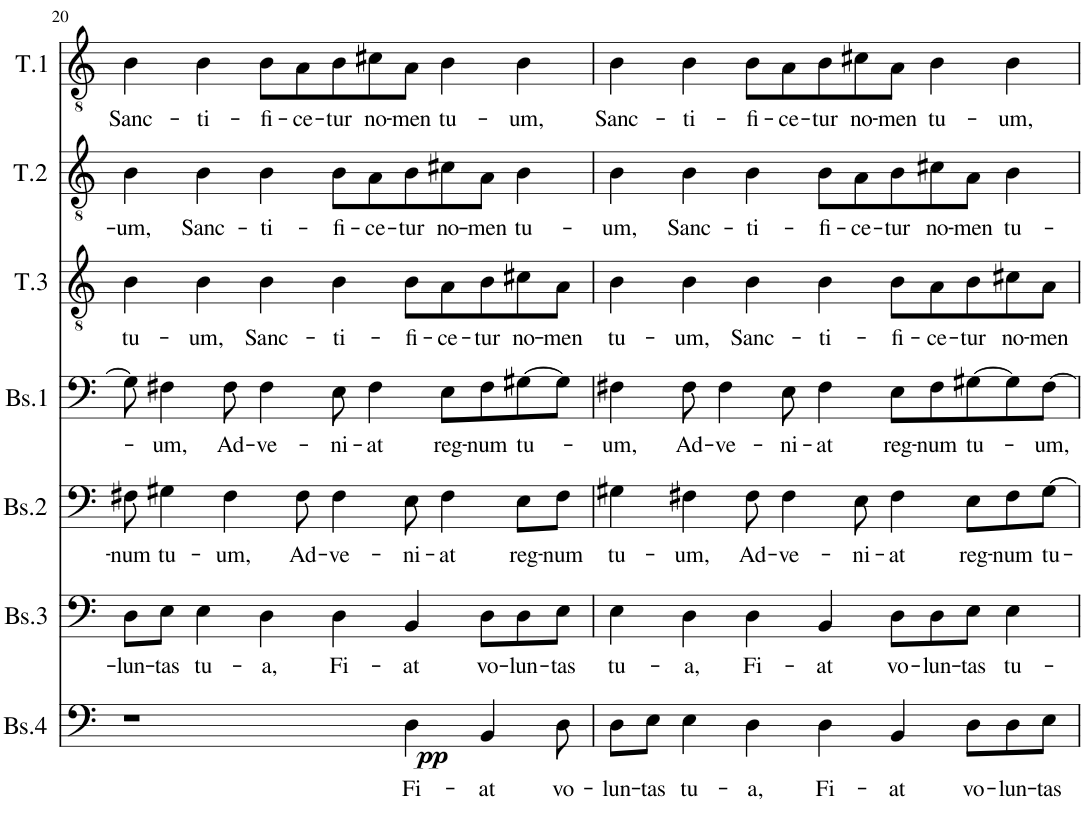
**kern	**text	**dynam	**kern	**text	**kern	**text	**kern	**text	**kern	**text	**kern	**text	**kern	**text
*part7	*part7	*part7	*part6	*part6	*part5	*part5	*part4	*part4	*part3	*part3	*part2	*part2	*part1	*part1
*staff7	*staff7	*staff7	*staff6	*staff6	*staff5	*staff5	*staff4	*staff4	*staff3	*staff3	*staff2	*staff2	*staff1	*staff1
*I"Bas 4	*	*	*I"Bas 3	*	*I"Bas 2	*	*I"Bas 1	*	*I"Tenor 3	*	*I"Tenor 2	*	*I"Tenor 1	*
*I'Bs.4	*	*	*I'Bs.3	*	*I'Bs.2	*	*I'Bs.1	*	*I'T.3	*	*I'T.2	*	*I'T.1	*
!!LO:PB:g=z
*clefF4	*	*	*clefF4	*	*clefF4	*	*clefF4	*	*clefGv2	*	*clefGv2	*	*clefGv2	*
*k[]	*	*	*k[]	*	*k[]	*	*k[]	*	*k[]	*	*k[]	*	*k[]	*
*M13/8	*	*	*M13/8	*	*M13/8	*	*M13/8	*	*M13/8	*	*M13/8	*	*M13/8	*
=20	=20	=20	=20	=20	=20	=20	=20	=20	=20	=20	=20	=20	=20	=20
!	!	!	!	!LO:LY:b	!	!LO:LY:b	!	!	!	!LO:LY:b	!	!LO:LY:b	!	!LO:LY:b
1r	.	.	8D\L	-lun-	8F#X\	-num	8G#\]	.	4B\	tu-	4B\	-um,	4B\	Sanc-
!	!	!	!	!LO:LY:b	!	!LO:LY:b	!	!LO:LY:b	!	!	!	!	!	!
.	.	.	8E\J	-tas	4G#X\	tu-	4F#X\	-um,	.	.	.	.	.	.
!	!	!	!	!LO:LY:b	!	!	!	!	!	!LO:LY:b	!	!LO:LY:b	!	!LO:LY:b
.	.	.	4E\	tu-	.	.	.	.	4B\	-um,	4B\	Sanc-	4B\	-ti-
!	!	!	!	!	!	!LO:LY:b	!	!LO:LY:b	!	!	!	!	!	!
.	.	.	.	.	4F#\	-um,	8F#\	Ad-	.	.	.	.	.	.
!	!	!	!	!LO:LY:b	!	!	!	!LO:LY:b	!	!LO:LY:b	!	!LO:LY:b	!	!LO:LY:b
.	.	.	4D\	-a,	.	.	4F#\	-ve-	4B\	Sanc-	4B\	-ti-	8B\L	-fi-
!	!	!	!	!	!	!LO:LY:b	!	!	!	!	!	!	!	!LO:LY:b
.	.	.	.	.	8F#\	Ad-	.	.	.	.	.	.	8A\	-ce-
!	!	!	!	!LO:LY:b	!	!LO:LY:b	!	!LO:LY:b	!	!LO:LY:b	!	!LO:LY:b	!	!LO:LY:b
.	.	.	4D\	Fi-	4F#\	-ve-	8E\	-ni-	4B\	-ti-	8B\L	-fi-	8B\	-tur
!	!	!	!	!	!	!	!	!LO:LY:b	!	!	!	!LO:LY:b	!	!LO:LY:b
.	.	.	.	.	.	.	4F#\	-at	.	.	8A\	-ce-	8c#X\	no-
!	!LO:LY:b	!LO:DY:b	!	!LO:LY:b	!	!LO:LY:b	!	!	!	!LO:LY:b	!	!LO:LY:b	!	!LO:LY:b
4D\	Fi-	pp	4BB/	-at	8E\	-ni-	.	.	8B\L	-fi-	8B\	-tur	8A\J	-men
!	!	!	!	!	!	!LO:LY:b	!	!LO:LY:b	!	!LO:LY:b	!	!LO:LY:b	!	!LO:LY:b
.	.	.	.	.	4F#\	-at	8E\L	reg-	8A\	-ce-	8c#X\	no-	4B\	tu-
!	!LO:LY:b	!	!	!LO:LY:b	!	!	!	!LO:LY:b	!	!LO:LY:b	!	!LO:LY:b	!	!
4BB/	-at	.	8D\L	vo-	.	.	8F#\	-num	8B\	-tur	8A\J	-men	.	.
!	!	!	!	!LO:LY:b	!	!LO:LY:b	!	!LO:LY:b	!	!LO:LY:b	!	!LO:LY:b	!	!LO:LY:b
.	.	.	8D\	-lun-	8E\L	reg-	[8G#X\	tu-	8c#X\	no-	4B\	tu-	4B\	-um,
!	!LO:LY:b	!	!	!LO:LY:b	!	!LO:LY:b	!	!	!	!LO:LY:b	!	!	!	!
8D\	vo-	.	8E\J	-tas	8F#\J	-num	8G#\J]	.	8A\J	-men	.	.	.	.
=21	=21	=21	=21	=21	=21	=21	=21	=21	=21	=21	=21	=21	=21	=21
!	!LO:LY:b	!	!	!LO:LY:b	!	!LO:LY:b	!	!LO:LY:b	!	!LO:LY:b	!	!LO:LY:b	!	!LO:LY:b
8D\L	-lun-	.	4E\	tu-	4G#X\	tu-	4F#X\	-um,	4B\	tu-	4B\	-um,	4B\	Sanc-
!	!LO:LY:b	!	!	!	!	!	!	!	!	!	!	!	!	!
8E\J	-tas	.	.	.	.	.	.	.	.	.	.	.	.	.
!	!LO:LY:b	!	!	!LO:LY:b	!	!LO:LY:b	!	!LO:LY:b	!	!LO:LY:b	!	!LO:LY:b	!	!LO:LY:b
4E\	tu-	.	4D\	-a,	4F#X\	-um,	8F#\	Ad-	4B\	-um,	4B\	Sanc-	4B\	-ti-
!	!	!	!	!	!	!	!	!LO:LY:b	!	!	!	!	!	!
.	.	.	.	.	.	.	4F#\	-ve-	.	.	.	.	.	.
!	!LO:LY:b	!	!	!LO:LY:b	!	!LO:LY:b	!	!	!	!LO:LY:b	!	!LO:LY:b	!	!LO:LY:b
4D\	-a,	.	4D\	Fi-	8F#\	Ad-	.	.	4B\	Sanc-	4B\	-ti-	8B\L	-fi-
!	!	!	!	!	!	!LO:LY:b	!	!LO:LY:b	!	!	!	!	!	!LO:LY:b
.	.	.	.	.	4F#\	-ve-	8E\	-ni-	.	.	.	.	8A\	-ce-
!	!LO:LY:b	!	!	!LO:LY:b	!	!	!	!LO:LY:b	!	!LO:LY:b	!	!LO:LY:b	!	!LO:LY:b
4D\	Fi-	.	4BB/	-at	.	.	4F#\	-at	4B\	-ti-	8B\L	-fi-	8B\	-tur
!	!	!	!	!	!	!LO:LY:b	!	!	!	!	!	!LO:LY:b	!	!LO:LY:b
.	.	.	.	.	8E\	-ni-	.	.	.	.	8A\	-ce-	8c#X\	no-
!	!LO:LY:b	!	!	!LO:LY:b	!	!LO:LY:b	!	!LO:LY:b	!	!LO:LY:b	!	!LO:LY:b	!	!LO:LY:b
4BB/	-at	.	8D\L	vo-	4F#\	-at	8E\L	reg-	8B\L	-fi-	8B\	-tur	8A\J	-men
!	!	!	!	!LO:LY:b	!	!	!	!LO:LY:b	!	!LO:LY:b	!	!LO:LY:b	!	!LO:LY:b
.	.	.	8D\	-lun-	.	.	8F#\	-num	8A\	-ce-	8c#X\	no-	4B\	tu-
!	!LO:LY:b	!	!	!LO:LY:b	!	!LO:LY:b	!	!LO:LY:b	!	!LO:LY:b	!	!LO:LY:b	!	!
8D\L	vo-	.	8E\J	-tas	8E\L	reg-	[8G#X\	tu-	8B\	-tur	8A\J	-men	.	.
!	!LO:LY:b	!	!	!LO:LY:b	!	!LO:LY:b	!	!	!	!LO:LY:b	!	!LO:LY:b	!	!LO:LY:b
8D\	-lun-	.	4E\	tu-	8F#\	-num	8G#\]	.	8c#X\	no-	4B\	tu-	4B\	-um,
!	!LO:LY:b	!	!	!	!	!LO:LY:b	!	!LO:LY:b	!	!LO:LY:b	!	!	!	!
8E\J	-tas	.	.	.	[8G#\J	tu-	[8F#\J	-um,	8A\J	-men	.	.	.	.
=	=	=	=	=	=	=	=	=	=	=	=	=	=	=
*-	*-	*-	*-	*-	*-	*-	*-	*-	*-	*-	*-	*-	*-	*-
